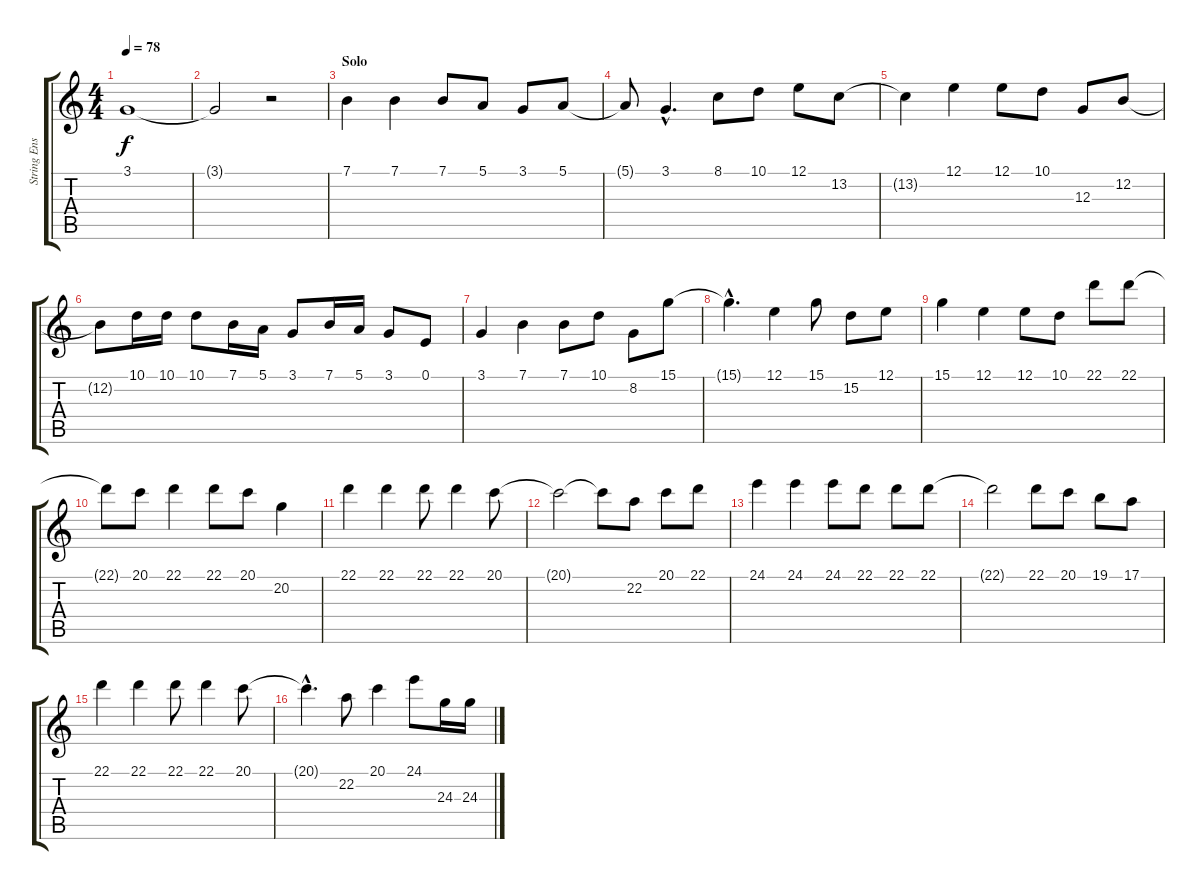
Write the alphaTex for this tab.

\track ("String Ensemb." "String Ens") {instrument stringensemble1}
\staff {score tabs}
\tuning (E4 B3 G3 D3 A2 E2) {hide}
\ts (4 4)
\tempo 78
\clef g2
\ks c
3.1.1{dy f} |
3.1{t}.2 r.2 |
\section ("" "Solo")
7.1.4 7.1.4 7.1.8 5.1.8 3.1.8 5.1.8 |
5.1{t}.8 3.1{hac}.4{d} 8.1.8 10.1.8 12.1.8 13.2.8 |
13.2{t}.4 12.1.4 12.1.8 10.1.8 12.3.8 12.2.8 |
12.2{t}.8 10.1.16 10.1.16 10.1.8 7.1.16 5.1.16 3.1.8 7.1.16 5.1.16 3.1.8 0.1.8 |
3.1.4 7.1.4 7.1.8 10.1.8 8.2.8 15.1.8 |
15.1{hac t}.4{d} 12.1.4 15.1.8 15.2.8 12.1.8 |
15.1.4 12.1.4 12.1.8 10.1.8 22.1.8 22.1.8 |
22.1{t}.8 20.1.8 22.1.4 22.1.8 20.1.8 20.2.4 |
22.1.4 22.1.4 22.1.8 22.1.4 20.1.8 |
20.1{t}.2 20.1{t}.8 22.2.8 20.1.8 22.1.8 |
24.1.4 24.1.4 24.1.8 22.1.8 22.1.8 22.1.8 |
22.1{t}.2 22.1.8 20.1.8 19.1.8 17.1.8 |
22.1.4 22.1.4 22.1.8 22.1.4 20.1.8 |
20.1{hac t}.4{d} 22.2.8 20.1.4 24.1.8 24.3.16 24.3.16
